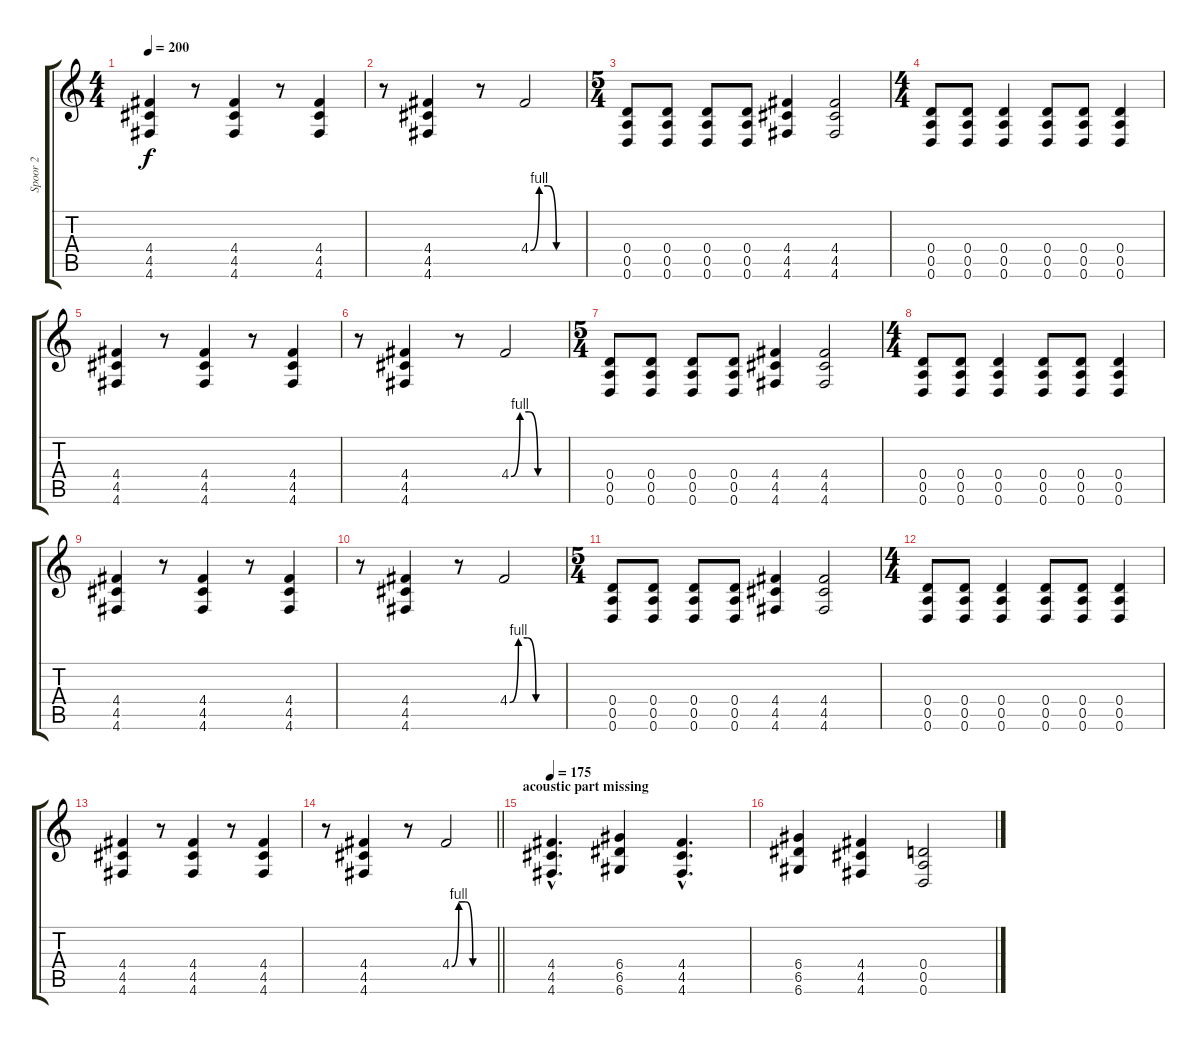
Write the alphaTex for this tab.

\track ("Spoor 2" "Spoor 2") {instrument distortionguitar}
\staff {score tabs}
\tuning (E4 B3 G3 D3 A2 D2) {hide}
\ts (4 4)
\tempo 200
\clef g2
\ks c
(4.4 4.5 4.6).4{dy f} r.8 (4.4 4.5 4.6).4 r.8 (4.4 4.5 4.6).4 |
r.8 (4.4 4.5 4.6).4 r.8 4.4{be (custom 0 0 10 4 20 4 30 0 60 0)}.2 |
\ts (5 4)
(0.4 0.5 0.6).8 (0.4 0.5 0.6).8 (0.4 0.5 0.6).8 (0.4 0.5 0.6).8 (4.4 4.5 4.6).4 (4.4 4.5 4.6).2 |
\ts (4 4)
(0.4 0.5 0.6).8 (0.4 0.5 0.6).8 (0.4 0.5 0.6).4 (0.4 0.5 0.6).8 (0.4 0.5 0.6).8 (0.4 0.5 0.6).4 |
(4.4 4.5 4.6).4 r.8 (4.4 4.5 4.6).4 r.8 (4.4 4.5 4.6).4 |
r.8 (4.4 4.5 4.6).4 r.8 4.4{be (custom 0 0 10 4 20 4 30 0 60 0)}.2 |
\ts (5 4)
(0.4 0.5 0.6).8 (0.4 0.5 0.6).8 (0.4 0.5 0.6).8 (0.4 0.5 0.6).8 (4.4 4.5 4.6).4 (4.4 4.5 4.6).2 |
\ts (4 4)
(0.4 0.5 0.6).8 (0.4 0.5 0.6).8 (0.4 0.5 0.6).4 (0.4 0.5 0.6).8 (0.4 0.5 0.6).8 (0.4 0.5 0.6).4 |
(4.4 4.5 4.6).4 r.8 (4.4 4.5 4.6).4 r.8 (4.4 4.5 4.6).4 |
r.8 (4.4 4.5 4.6).4 r.8 4.4{be (custom 0 0 10 4 20 4 30 0 60 0)}.2 |
\ts (5 4)
(0.4 0.5 0.6).8 (0.4 0.5 0.6).8 (0.4 0.5 0.6).8 (0.4 0.5 0.6).8 (4.4 4.5 4.6).4 (4.4 4.5 4.6).2 |
\ts (4 4)
(0.4 0.5 0.6).8 (0.4 0.5 0.6).8 (0.4 0.5 0.6).4 (0.4 0.5 0.6).8 (0.4 0.5 0.6).8 (0.4 0.5 0.6).4 |
(4.4 4.5 4.6).4 r.8 (4.4 4.5 4.6).4 r.8 (4.4 4.5 4.6).4 |
\barLineRight lightlight
r.8 (4.4 4.5 4.6).4 r.8 4.4{be (custom 0 0 10 4 20 4 30 0 60 0)}.2 |
\section ("" "acoustic part missing")
\tempo 175
(4.4{hac} 4.5{hac} 4.6{hac}).4{d instrument electricguitarclean} (6.4 6.5 6.6).4 (4.4{hac} 4.5{hac} 4.6{hac}).4{d} |
(6.4 6.5 6.6).4 (4.4 4.5 4.6).4 (0.4 0.5 0.6).2
